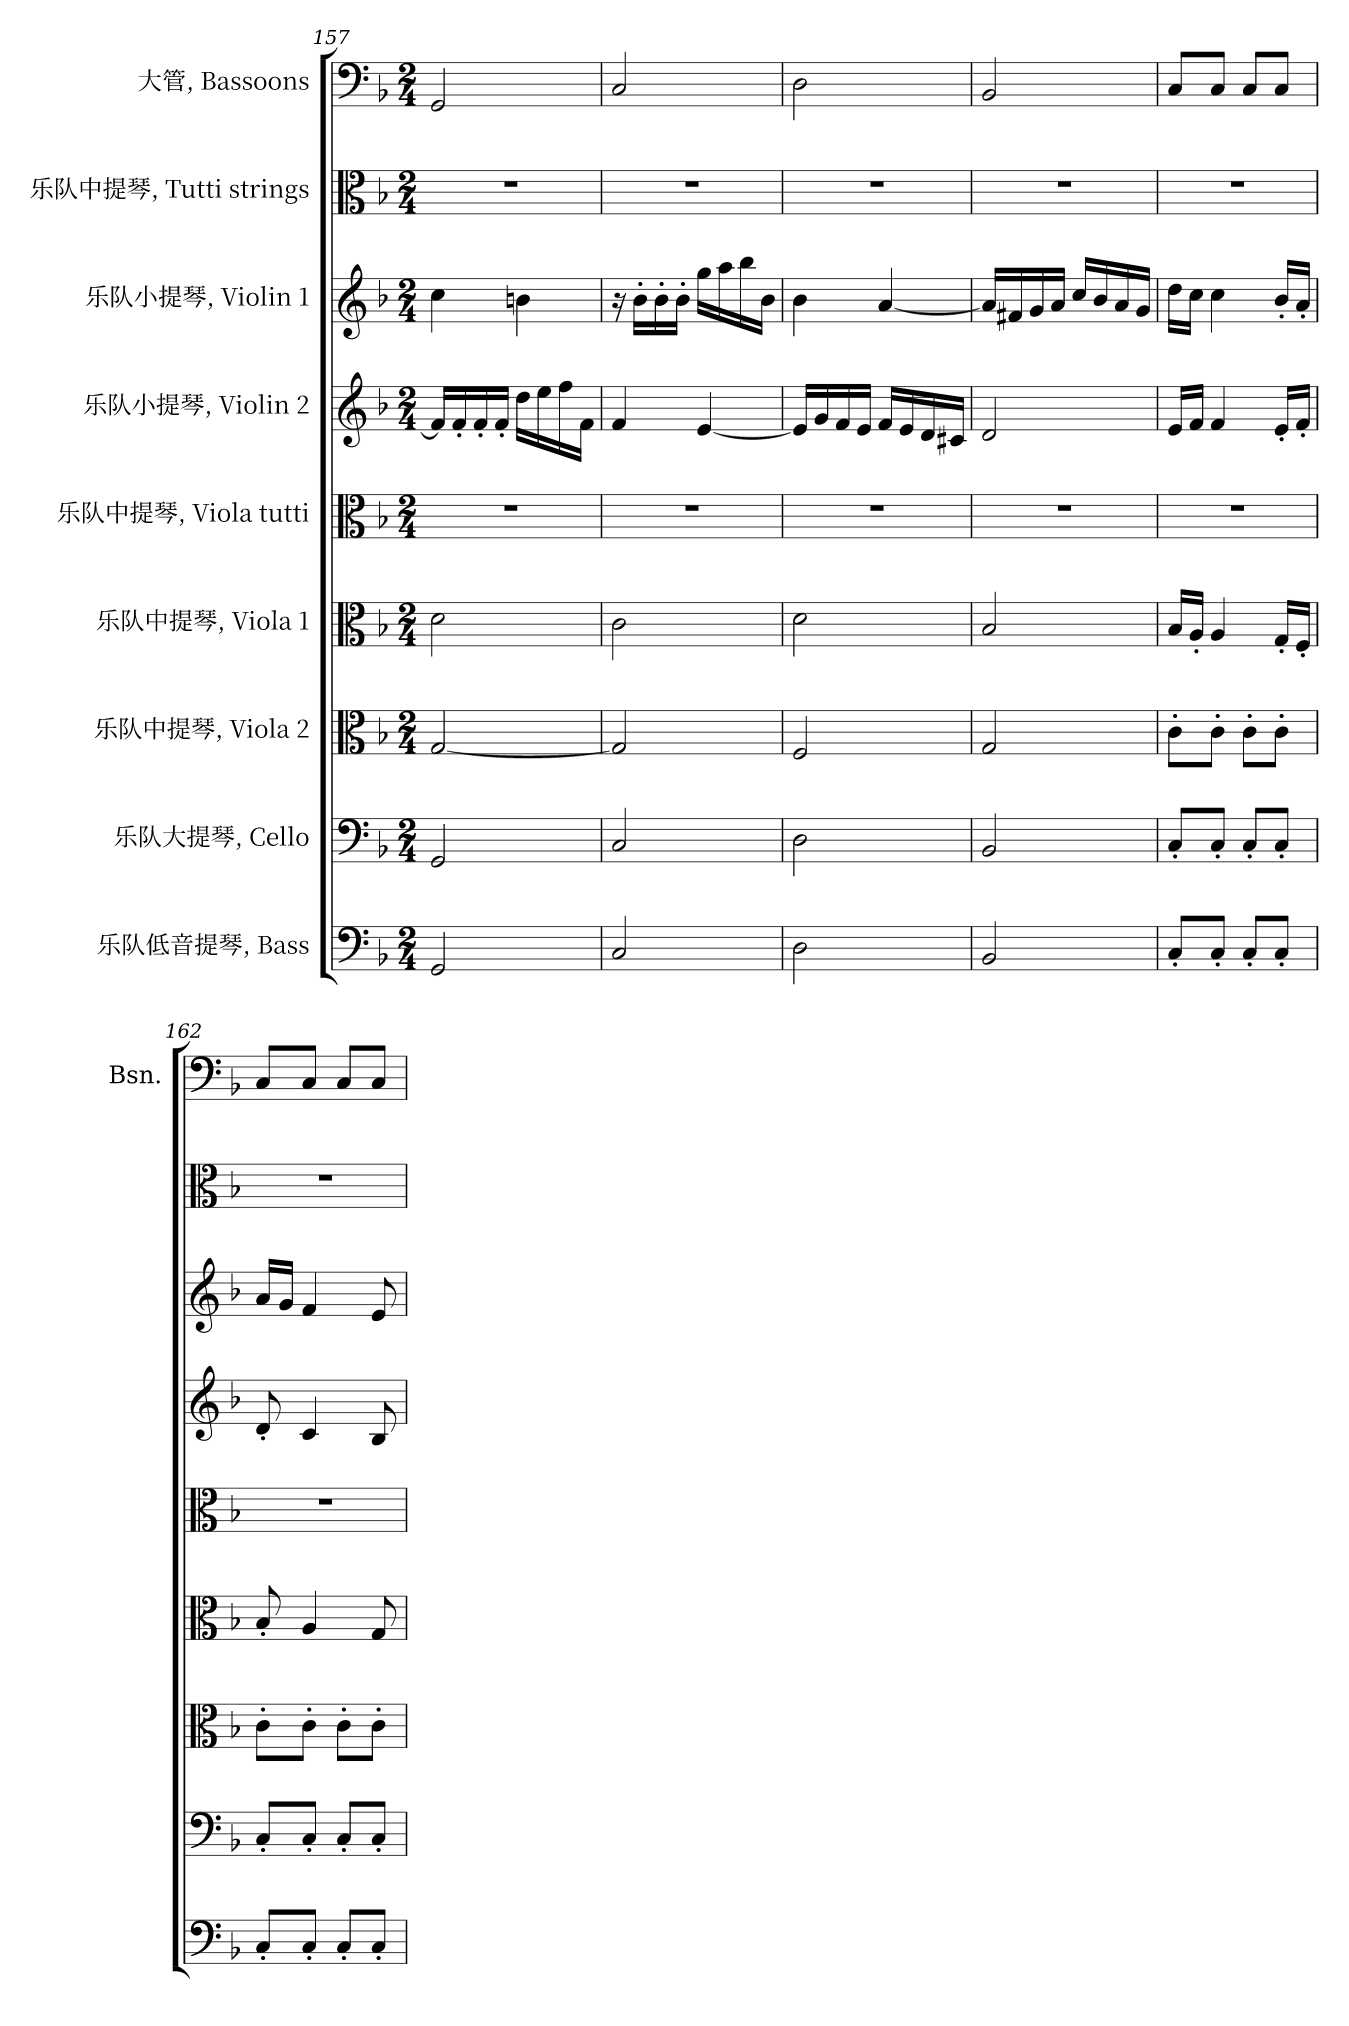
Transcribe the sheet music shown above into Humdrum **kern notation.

**kern	**kern	**kern	**kern	**kern	**kern	**kern	**kern	**kern
*part9	*part8	*part7	*part6	*part5	*part4	*part3	*part2	*part1
*staff9	*staff8	*staff7	*staff6	*staff5	*staff4	*staff3	*staff2	*staff1
*I"乐队低音提琴, Bass	*I"乐队大提琴, Cello	*I"乐队中提琴, Viola 2	*I"乐队中提琴, Viola 1	*I"乐队中提琴, Viola tutti	*I"乐队小提琴, Violin 2	*I"乐队小提琴, Violin 1	*I"乐队中提琴, Tutti strings	*I"大管, Bassoons
*	*	*	*	*	*	*	*	*I'Bsn.
!!LO:PB:g=z
*clefF4	*clefF4	*clefC3	*clefC3	*clefC3	*clefG2	*clefG2	*clefC3	*clefF4
*ITrd7c12	*	*	*	*	*	*	*	*
*k[b-]	*k[b-]	*k[b-]	*k[b-]	*k[b-]	*k[b-]	*k[b-]	*k[b-]	*k[b-]
*M2/4	*M2/4	*M2/4	*M2/4	*M2/4	*M2/4	*M2/4	*M2/4	*M2/4
=157	=157	=157	=157	=157	=157	=157	=157	=157
2GGG/	2GG/	[2G/	2d\	2r	16f/LL]	4cc\	2r	2GG/
.	.	.	.	.	16f'/	.	.	.
.	.	.	.	.	16f'/	.	.	.
.	.	.	.	.	16f'/JJ	.	.	.
.	.	.	.	.	16dd\LL	4bn\	.	.
.	.	.	.	.	16ee\	.	.	.
.	.	.	.	.	16ff\	.	.	.
.	.	.	.	.	16f\JJ	.	.	.
=158	=158	=158	=158	=158	=158	=158	=158	=158
*	*	*	*	*	*	*	*	*MM48
2CC/	2C/	2G/]	2c\	2r	4f/	16r	2r	2C/
.	.	.	.	.	.	16b-'\LL	.	.
.	.	.	.	.	.	16b-'\	.	.
.	.	.	.	.	.	16b-'\JJ	.	.
.	.	.	.	.	[4e/	16gg\LL	.	.
.	.	.	.	.	.	16aa\	.	.
.	.	.	.	.	.	16bb-\	.	.
.	.	.	.	.	.	16b-\JJ	.	.
=159	=159	=159	=159	=159	=159	=159	=159	=159
*	*	*	*	*	*	*	*	*MM47
2DD\	2D\	2F/	2d\	2r	16e/LL]	4b-\	2r	2D\
.	.	.	.	.	16g/	.	.	.
.	.	.	.	.	16f/	.	.	.
.	.	.	.	.	16e/JJ	.	.	.
.	.	.	.	.	16f/LL	[4a/	.	.
.	.	.	.	.	16e/	.	.	.
.	.	.	.	.	16d/	.	.	.
.	.	.	.	.	16c#X/JJ	.	.	.
=160	=160	=160	=160	=160	=160	=160	=160	=160
*	*	*	*	*	*	*	*	*MM47
2BBB-/	2BB-/	2G/	2B-/	2r	2d/	16a/LL]	2r	2BB-/
.	.	.	.	.	.	16f#X/	.	.
.	.	.	.	.	.	16g/	.	.
.	.	.	.	.	.	16a/JJ	.	.
.	.	.	.	.	.	16cc/LL	.	.
.	.	.	.	.	.	16b-/	.	.
.	.	.	.	.	.	16a/	.	.
.	.	.	.	.	.	16g/JJ	.	.
=161	=161	=161	=161	=161	=161	=161	=161	=161
*	*	*	*	*	*	*	*	*MM52
8CC'/L	8C'/L	8c'\L	16B-/LL	2r	16e/LL	16dd\LL	2r	8C/L
.	.	.	16A'/JJ	.	16f/JJ	16cc\JJ	.	.
*	*	*	*	*	*	*	*	*MM51
8CC'/J	8C'/J	8c'\J	4A/	.	4f/	4cc\	.	8C/J
8CC'/L	8C'/L	8c'\L	.	.	.	.	.	8C/L
*	*	*	*	*	*	*	*	*MM50
8CC'/J	8C'/J	8c'\J	16G'/LL	.	16e'/LL	16b-'/LL	.	8C/J
.	.	.	16F'/JJ	.	16f'/JJ	16a'/JJ	.	.
!!LO:PB:g=z
=162	=162	=162	=162	=162	=162	=162	=162	=162
8CC'/L	8C'/L	8c'\L	8B-'/	2r	8d'/	16a/LL	2r	8C/L
.	.	.	.	.	.	16g/JJ	.	.
8CC'/J	8C'/J	8c'\J	4A/	.	4c/	4f/	.	8C/J
8CC'/L	8C'/L	8c'\L	.	.	.	.	.	8C/L
8CC'/J	8C'/J	8c'\J	8G/	.	8B-/	8e/	.	8C/J
=	=	=	=	=	=	=	=	=
*-	*-	*-	*-	*-	*-	*-	*-	*-
